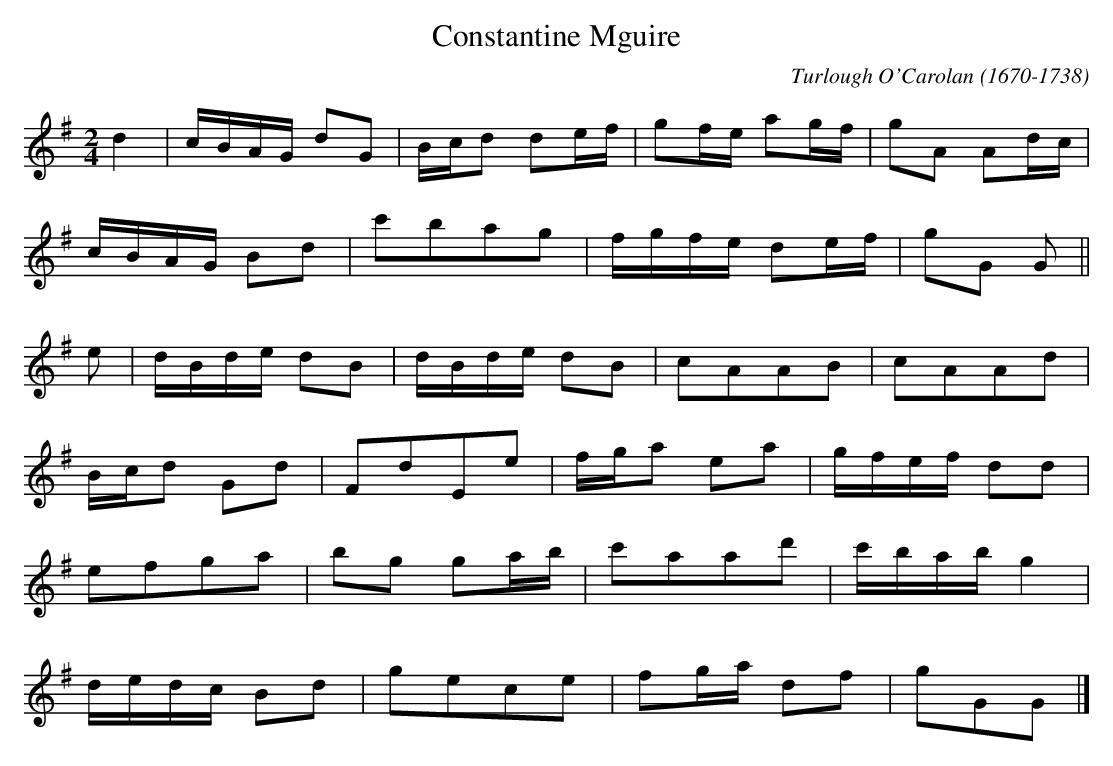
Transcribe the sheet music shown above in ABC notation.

X:1occ
T:Constantine Mguire
C:Turlough O'Carolan (1670-1738)
M:2/4
L:1/16
K:G
C:RISOLUTO
d4|cBAG d2G2|Bcd2 d2ef|g2fe a2gf|g2A2 A2dc|
cBAG B2d2|c'2b2a2g2|fgfe d2ef|g2G2 G2||
e2|dBde d2B2|dBde d2B2|c2A2A2B2|c2A2A2d2|
Bcd2 G2d2|F2d2E2e2|fga2 e2a2|gfef d2d2|
e2f2g2a2|b2g2 g2ab|c'2a2a2d'2|c'bab g4|
dedc B2d2|g2e2c2e2|f2ga d2f2|g2G2G2 |]
